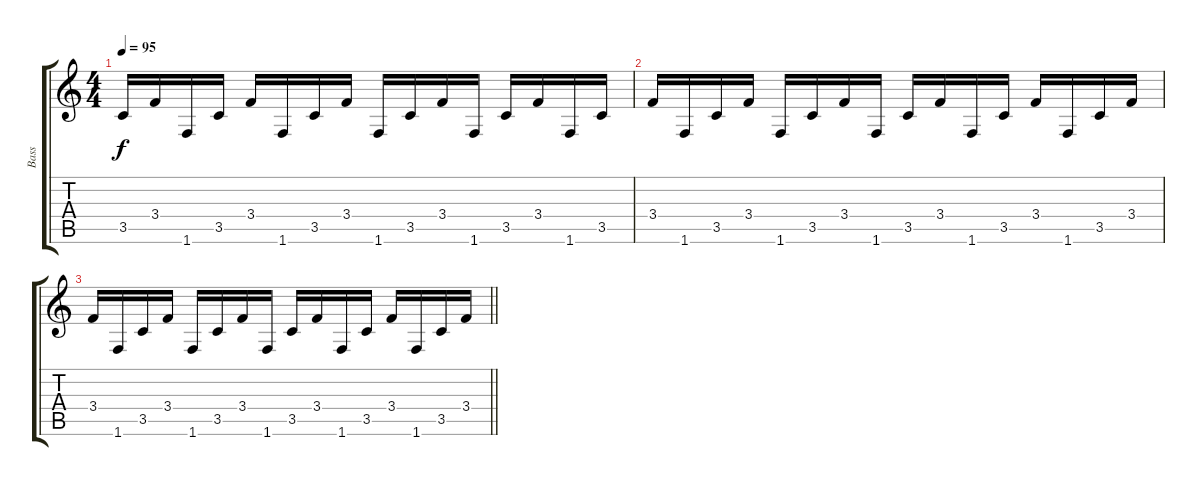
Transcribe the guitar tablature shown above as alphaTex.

\track ("Bass" "Bass") {instrument synthbass1}
\staff {score tabs}
\tuning (E4 B3 G3 D3 A2 E2) {hide}
\ts (4 4)
\tempo 95
\clef g2
\ks c
3.5.16{dy f} 3.4.16 1.6.16 3.5.16 3.4.16 1.6.16 3.5.16 3.4.16 1.6.16 3.5.16 3.4.16 1.6.16 3.5.16 3.4.16 1.6.16 3.5.16 |
3.4.16 1.6.16 3.5.16 3.4.16 1.6.16 3.5.16 3.4.16 1.6.16 3.5.16 3.4.16 1.6.16 3.5.16 3.4.16 1.6.16 3.5.16 3.4.16 |
\barLineRight lightlight
3.4.16 1.6.16 3.5.16 3.4.16 1.6.16 3.5.16 3.4.16 1.6.16 3.5.16 3.4.16 1.6.16 3.5.16 3.4.16 1.6.16 3.5.16 3.4.16
